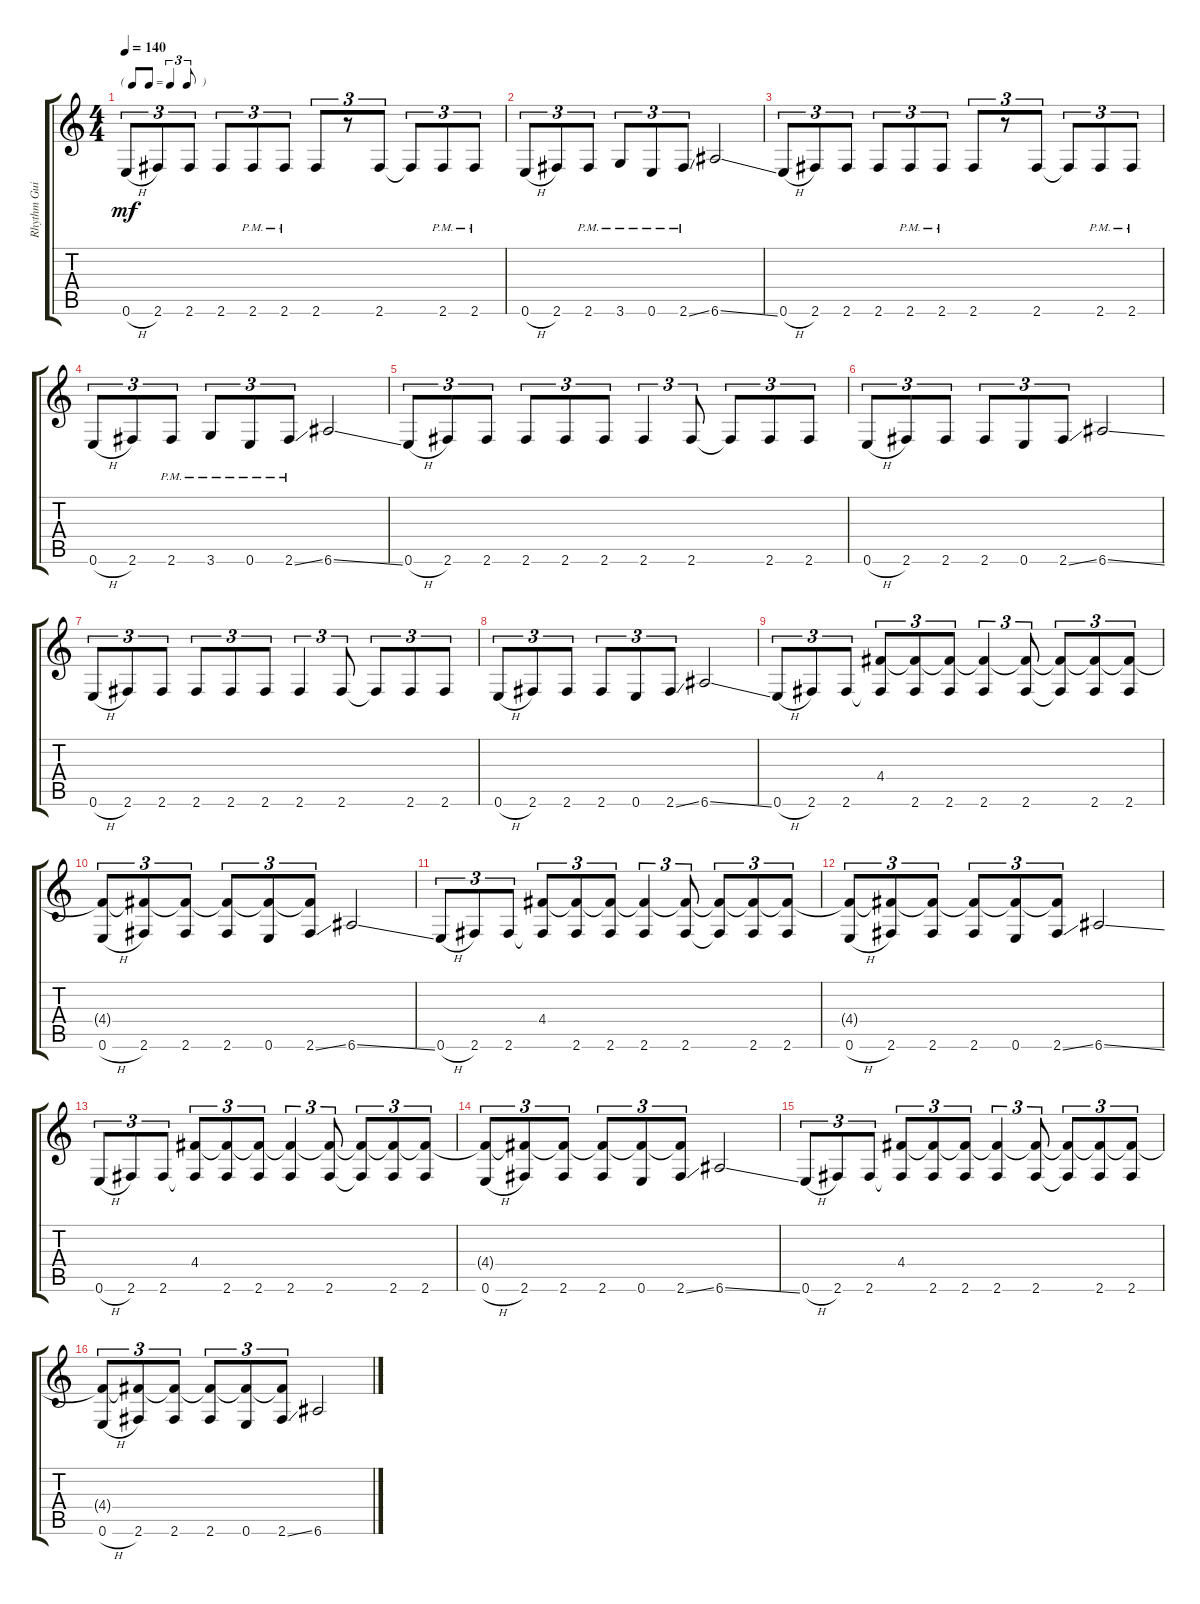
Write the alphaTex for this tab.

\track ("Rhythm Guitar 2 [Mikael Akerfeldt + Pete" "Rhythm Gui") {instrument distortionguitar}
\staff {score tabs}
\tuning (E4 B3 G3 D3 A2 E2) {hide}
\ts (4 4)
\tf triplet8th
\tempo 140
\clef g2
\ks c
0.6{h}.8{tu (3 2) dy mf} 2.6.8{tu (3 2)} 2.6.8{tu (3 2)} 2.6.8{tu (3 2)} 2.6{pm}.8{tu (3 2)} 2.6{pm}.8{tu (3 2)} 2.6.8{tu (3 2)} r.8{tu (3 2)} 2.6.8{tu (3 2)} 2.6{t}.8{tu (3 2)} 2.6{pm}.8{tu (3 2)} 2.6{pm}.8{tu (3 2)} |
0.6{h}.8{tu (3 2)} 2.6.8{tu (3 2)} 2.6{pm}.8{tu (3 2)} 3.6{pm}.8{tu (3 2)} 0.6{pm}.8{tu (3 2)} 2.6{ss pm}.8{tu (3 2)} 6.6{ss}.2 |
0.6{h}.8{tu (3 2)} 2.6.8{tu (3 2)} 2.6.8{tu (3 2)} 2.6.8{tu (3 2)} 2.6{pm}.8{tu (3 2)} 2.6{pm}.8{tu (3 2)} 2.6.8{tu (3 2)} r.8{tu (3 2)} 2.6.8{tu (3 2)} 2.6{t}.8{tu (3 2)} 2.6{pm}.8{tu (3 2)} 2.6{pm}.8{tu (3 2)} |
0.6{h}.8{tu (3 2)} 2.6.8{tu (3 2)} 2.6{pm}.8{tu (3 2)} 3.6{pm}.8{tu (3 2)} 0.6{pm}.8{tu (3 2)} 2.6{ss pm}.8{tu (3 2)} 6.6{ss}.2 |
0.6{h}.8{tu (3 2)} 2.6.8{tu (3 2)} 2.6.8{tu (3 2)} 2.6.8{tu (3 2)} 2.6.8{tu (3 2)} 2.6.8{tu (3 2)} 2.6.4{tu (3 2)} 2.6.8{tu (3 2)} 2.6{t}.8{tu (3 2)} 2.6.8{tu (3 2)} 2.6.8{tu (3 2)} |
0.6{h}.8{tu (3 2)} 2.6.8{tu (3 2)} 2.6.8{tu (3 2)} 2.6.8{tu (3 2)} 0.6.8{tu (3 2)} 2.6{ss}.8{tu (3 2)} 6.6{ss}.2 |
0.6{h}.8{tu (3 2)} 2.6.8{tu (3 2)} 2.6.8{tu (3 2)} 2.6.8{tu (3 2)} 2.6.8{tu (3 2)} 2.6.8{tu (3 2)} 2.6.4{tu (3 2)} 2.6.8{tu (3 2)} 2.6{t}.8{tu (3 2)} 2.6.8{tu (3 2)} 2.6.8{tu (3 2)} |
0.6{h}.8{tu (3 2)} 2.6.8{tu (3 2)} 2.6.8{tu (3 2)} 2.6.8{tu (3 2)} 0.6.8{tu (3 2)} 2.6{ss}.8{tu (3 2)} 6.6{ss}.2 |
0.6{h}.8{tu (3 2)} 2.6.8{tu (3 2)} 2.6.8{tu (3 2)} (4.4 2.6{t}).8{tu (3 2)} (4.4{t} 2.6).8{tu (3 2)} (4.4{t} 2.6).8{tu (3 2)} (4.4{t} 2.6).4{tu (3 2)} (4.4{t} 2.6).8{tu (3 2)} (4.4{t} 2.6{t}).8{tu (3 2)} (4.4{t} 2.6).8{tu (3 2)} (4.4{t} 2.6).8{tu (3 2)} |
(4.4{t} 0.6{h}).8{tu (3 2)} (4.4{t} 2.6).8{tu (3 2)} (4.4{t} 2.6).8{tu (3 2)} (4.4{t} 2.6).8{tu (3 2)} (4.4{t} 0.6).8{tu (3 2)} (4.4{t} 2.6{ss}).8{tu (3 2)} 6.6{ss}.2 |
0.6{h}.8{tu (3 2)} 2.6.8{tu (3 2)} 2.6.8{tu (3 2)} (4.4 2.6{t}).8{tu (3 2)} (4.4{t} 2.6).8{tu (3 2)} (4.4{t} 2.6).8{tu (3 2)} (4.4{t} 2.6).4{tu (3 2)} (4.4{t} 2.6).8{tu (3 2)} (4.4{t} 2.6{t}).8{tu (3 2)} (4.4{t} 2.6).8{tu (3 2)} (4.4{t} 2.6).8{tu (3 2)} |
(4.4{t} 0.6{h}).8{tu (3 2)} (4.4{t} 2.6).8{tu (3 2)} (4.4{t} 2.6).8{tu (3 2)} (4.4{t} 2.6).8{tu (3 2)} (4.4{t} 0.6).8{tu (3 2)} (4.4{t} 2.6{ss}).8{tu (3 2)} 6.6{ss}.2 |
0.6{h}.8{tu (3 2)} 2.6.8{tu (3 2)} 2.6.8{tu (3 2)} (4.4 2.6{t}).8{tu (3 2)} (4.4{t} 2.6).8{tu (3 2)} (4.4{t} 2.6).8{tu (3 2)} (4.4{t} 2.6).4{tu (3 2)} (4.4{t} 2.6).8{tu (3 2)} (4.4{t} 2.6{t}).8{tu (3 2)} (4.4{t} 2.6).8{tu (3 2)} (4.4{t} 2.6).8{tu (3 2)} |
(4.4{t} 0.6{h}).8{tu (3 2)} (4.4{t} 2.6).8{tu (3 2)} (4.4{t} 2.6).8{tu (3 2)} (4.4{t} 2.6).8{tu (3 2)} (4.4{t} 0.6).8{tu (3 2)} (4.4{t} 2.6{ss}).8{tu (3 2)} 6.6{ss}.2 |
0.6{h}.8{tu (3 2)} 2.6.8{tu (3 2)} 2.6.8{tu (3 2)} (4.4 2.6{t}).8{tu (3 2)} (4.4{t} 2.6).8{tu (3 2)} (4.4{t} 2.6).8{tu (3 2)} (4.4{t} 2.6).4{tu (3 2)} (4.4{t} 2.6).8{tu (3 2)} (4.4{t} 2.6{t}).8{tu (3 2)} (4.4{t} 2.6).8{tu (3 2)} (4.4{t} 2.6).8{tu (3 2)} |
(4.4{t} 0.6{h}).8{tu (3 2)} (4.4{t} 2.6).8{tu (3 2)} (4.4{t} 2.6).8{tu (3 2)} (4.4{t} 2.6).8{tu (3 2)} (4.4{t} 0.6).8{tu (3 2)} (4.4{t} 2.6{ss}).8{tu (3 2)} 6.6{ss}.2
